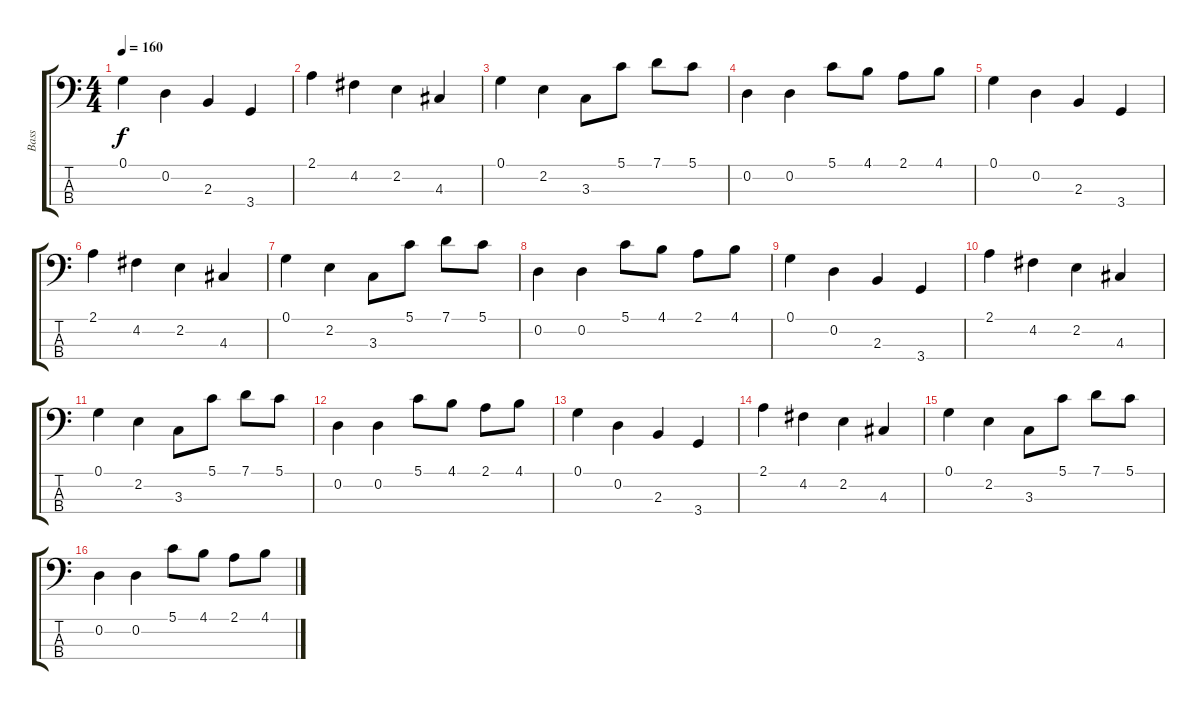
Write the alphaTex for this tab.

\track ("Bass" "Bass") {instrument electricbassfinger}
\staff {score tabs}
\tuning (G2 D2 A1 E1) {hide}
\ts (4 4)
\tempo 160
\clef f4
\ks c
0.1.4{dy f} 0.2.4 2.3.4 3.4.4 |
2.1.4 4.2.4 2.2.4 4.3.4 |
0.1.4 2.2.4 3.3.8 5.1.8 7.1.8 5.1.8 |
0.2.4 0.2.4 5.1.8 4.1.8 2.1.8 4.1.8 |
0.1.4{volume 15 balance 8 instrument electricbassfinger} 0.2.4 2.3.4 3.4.4 |
2.1.4 4.2.4 2.2.4 4.3.4 |
0.1.4 2.2.4 3.3.8 5.1.8 7.1.8 5.1.8 |
0.2.4 0.2.4 5.1.8 4.1.8 2.1.8 4.1.8 |
0.1.4 0.2.4 2.3.4 3.4.4 |
2.1.4 4.2.4 2.2.4 4.3.4 |
0.1.4 2.2.4 3.3.8 5.1.8 7.1.8 5.1.8 |
0.2.4 0.2.4 5.1.8 4.1.8 2.1.8 4.1.8 |
0.1.4{volume 15 balance 8 instrument electricbassfinger} 0.2.4 2.3.4 3.4.4 |
2.1.4 4.2.4 2.2.4 4.3.4 |
0.1.4 2.2.4 3.3.8 5.1.8 7.1.8 5.1.8 |
0.2.4 0.2.4 5.1.8 4.1.8 2.1.8 4.1.8
